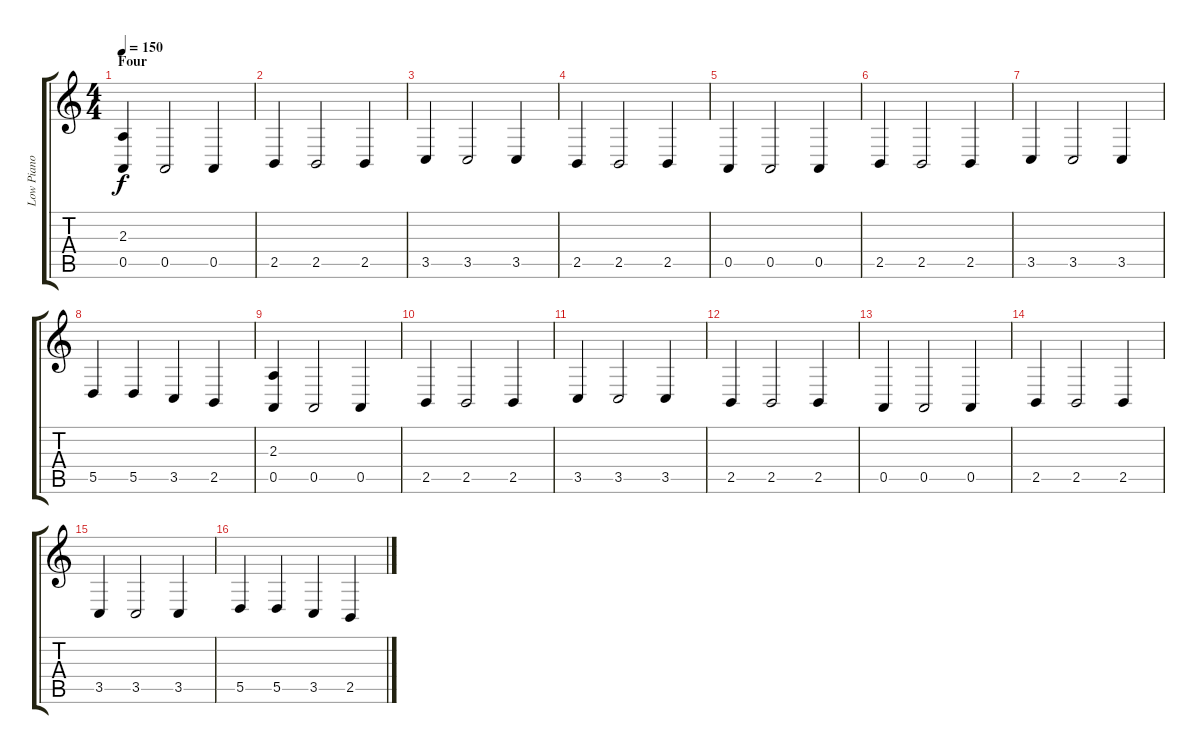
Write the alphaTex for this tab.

\track ("Low Piano" "Low Piano") {instrument brightacousticpiano}
\staff {score tabs}
\tuning (E4 B3 G3 D3 A2 E2) {hide}
\ts (4 4)
\section ("" "Four")
\tempo 150
\clef g2
\ks c
(2.3 0.5).4{dy f} 0.5.2 0.5.4 |
2.5.4 2.5.2 2.5.4 |
3.5.4 3.5.2 3.5.4 |
2.5.4 2.5.2 2.5.4 |
0.5.4 0.5.2 0.5.4 |
2.5.4 2.5.2 2.5.4 |
3.5.4 3.5.2 3.5.4 |
5.5.4 5.5.4 3.5.4 2.5.4 |
(2.3 0.5).4 0.5.2 0.5.4 |
2.5.4 2.5.2 2.5.4 |
3.5.4 3.5.2 3.5.4 |
2.5.4 2.5.2 2.5.4 |
0.5.4 0.5.2 0.5.4 |
2.5.4 2.5.2 2.5.4 |
3.5.4 3.5.2 3.5.4 |
5.5.4 5.5.4 3.5.4 2.5.4
